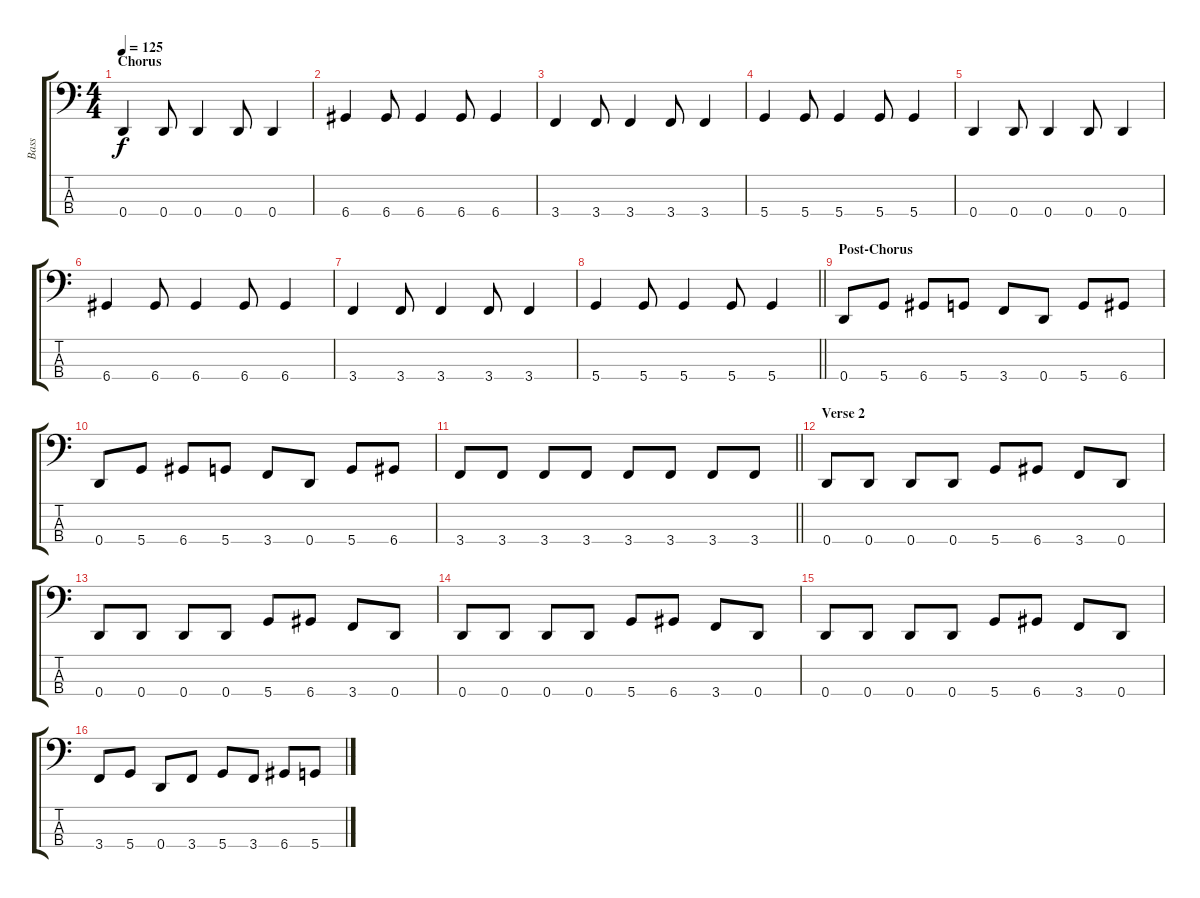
\track ("Bass" "Bass") {instrument electricbasspick}
\staff {score tabs}
\tuning (G2 D2 A1 D1) {hide}
\ts (4 4)
\section ("" "Chorus")
\tempo 125
\clef f4
\ks c
0.4.4{dy f} 0.4.8 0.4.4 0.4.8 0.4.4 |
6.4.4 6.4.8 6.4.4 6.4.8 6.4.4 |
3.4.4 3.4.8 3.4.4 3.4.8 3.4.4 |
5.4.4 5.4.8 5.4.4 5.4.8 5.4.4 |
0.4.4 0.4.8 0.4.4 0.4.8 0.4.4 |
6.4.4 6.4.8 6.4.4 6.4.8 6.4.4 |
3.4.4 3.4.8 3.4.4 3.4.8 3.4.4 |
\barLineRight lightlight
5.4.4 5.4.8 5.4.4 5.4.8 5.4.4 |
\section ("" "Post-Chorus")
0.4.8 5.4.8 6.4.8 5.4.8 3.4.8 0.4.8 5.4.8 6.4.8 |
0.4.8 5.4.8 6.4.8 5.4.8 3.4.8 0.4.8 5.4.8 6.4.8 |
\barLineRight lightlight
3.4.8 3.4.8 3.4.8 3.4.8 3.4.8 3.4.8 3.4.8 3.4.8 |
\section ("" "Verse 2")
0.4.8 0.4.8 0.4.8 0.4.8 5.4.8 6.4.8 3.4.8 0.4.8 |
0.4.8 0.4.8 0.4.8 0.4.8 5.4.8 6.4.8 3.4.8 0.4.8 |
0.4.8 0.4.8 0.4.8 0.4.8 5.4.8 6.4.8 3.4.8 0.4.8 |
0.4.8 0.4.8 0.4.8 0.4.8 5.4.8 6.4.8 3.4.8 0.4.8 |
3.4.8 5.4.8 0.4.8 3.4.8 5.4.8 3.4.8 6.4.8 5.4.8
